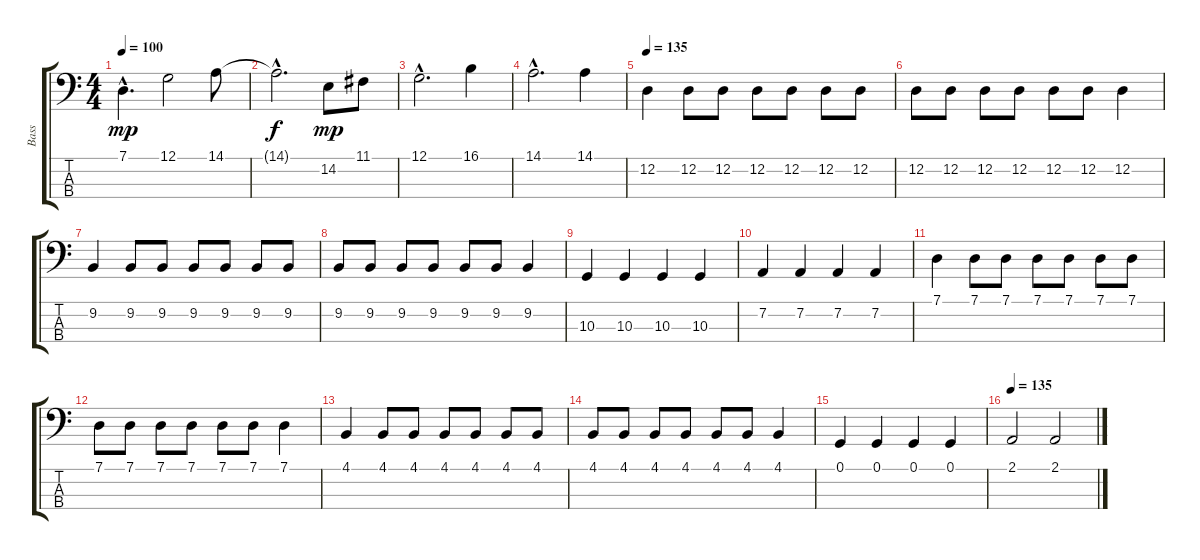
\track ("Bass            " "Bass      ") {instrument acousticgrandpiano}
\staff {score tabs}
\tuning (G2 D2 A1 E1) {hide}
\ts (4 4)
\tempo 100
\clef f4
\ks c
7.1{hac}.4{d dy mp} 12.1.2 14.1.8 |
14.1{hac t}.2{d dy f} 14.2.8{dy mp} 11.1.8 |
12.1{hac}.2{d} 16.1.4 |
14.1{hac}.2{d} 14.1.4 |
\tempo 135
12.2.4 12.2.8 12.2.8 12.2.8 12.2.8 12.2.8 12.2.8 |
12.2.8 12.2.8 12.2.8 12.2.8 12.2.8 12.2.8 12.2.4 |
9.2.4 9.2.8 9.2.8 9.2.8 9.2.8 9.2.8 9.2.8 |
9.2.8 9.2.8 9.2.8 9.2.8 9.2.8 9.2.8 9.2.4 |
10.3.4 10.3.4 10.3.4 10.3.4 |
7.2.4 7.2.4 7.2.4 7.2.4 |
7.1.4 7.1.8 7.1.8 7.1.8 7.1.8 7.1.8 7.1.8 |
7.1.8 7.1.8 7.1.8 7.1.8 7.1.8 7.1.8 7.1.4 |
4.1.4 4.1.8 4.1.8 4.1.8 4.1.8 4.1.8 4.1.8 |
4.1.8 4.1.8 4.1.8 4.1.8 4.1.8 4.1.8 4.1.4 |
0.1.4 0.1.4 0.1.4 0.1.4 |
\tempo 135
2.1.2 2.1.2
